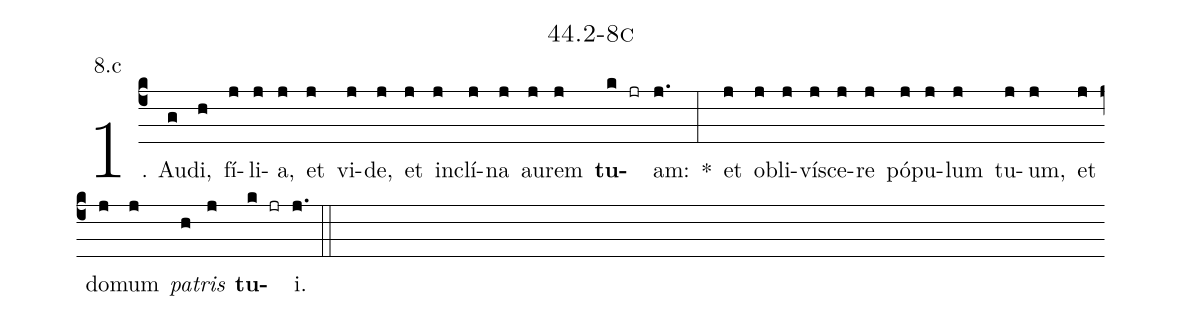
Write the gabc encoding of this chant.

name: 44.2-8c;
annotation: 8.c;
%%
(c4)1. Au(g)di,(h) fí(j)li(j)a,(j) et(j) vi(j)de,(j) et(j) in(j)clí(j)na(j) au(j)rem(j) <b>tu</b>(k jr)am:(j.) *(:) et(j) ob(j)li(j)ví(j)sce(j)re(j) pó(j)pu(j)lum(j) tu(j)um,(j) et(j) do(j)mum(j) <i>pa</i>(h)<i>tris</i>(j) <b>tu</b>(k jr)i.(j.) (::)


%E(j) u(j) o(h) u(j) a(k) e.(j.) (::)
